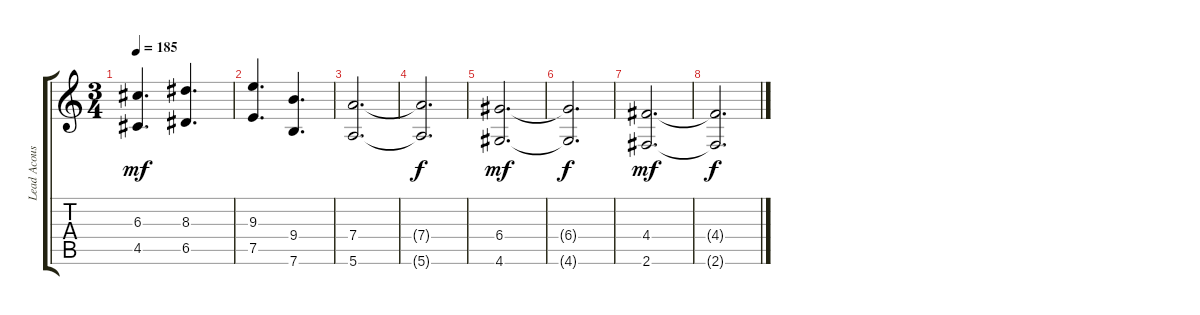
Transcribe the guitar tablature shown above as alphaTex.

\track ("Lead Acoustic" "Lead Acous") {instrument acousticguitarsteel}
\staff {score tabs}
\tuning (E4 B3 G3 D3 A2 E2) {hide}
\ts (3 4)
\tempo 185
\clef g2
\ks c
(6.3 4.5).4{d dy mf} (8.3 6.5).4{d} |
(9.3 7.5).4{d} (9.4 7.6).4{d} |
(7.4 5.6).2{d} |
(7.4{t} 5.6{t}).2{d dy f} |
(6.4 4.6).2{d dy mf} |
(6.4{t} 4.6{t}).2{d dy f} |
(4.4 2.6).2{d dy mf} |
(4.4{t} 2.6{t}).2{d dy f}
